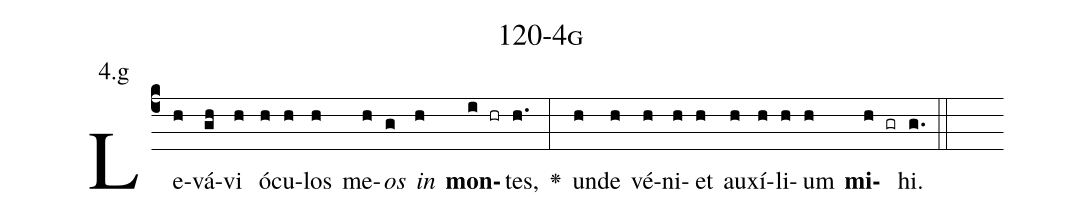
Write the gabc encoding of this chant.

name: 120-4g;
annotation: 4.g;
%%
(c4)Le(h)vá(gh)vi(h) ó(h)cu(h)los(h) me(h)<i>os</i>(g) <i>in</i>(h) <b>mon</b>(i hr)tes,(h.) <v>\greheightstar</v>(:) un(h)de(h) vé(h)ni(h)et(h) au(h)xí(h)li(h)um(h) <b>mi</b>(h gr)hi.(g.) (::)


%E(h) u(h) o(h) u(h) a(h) e.(g.) (::)
